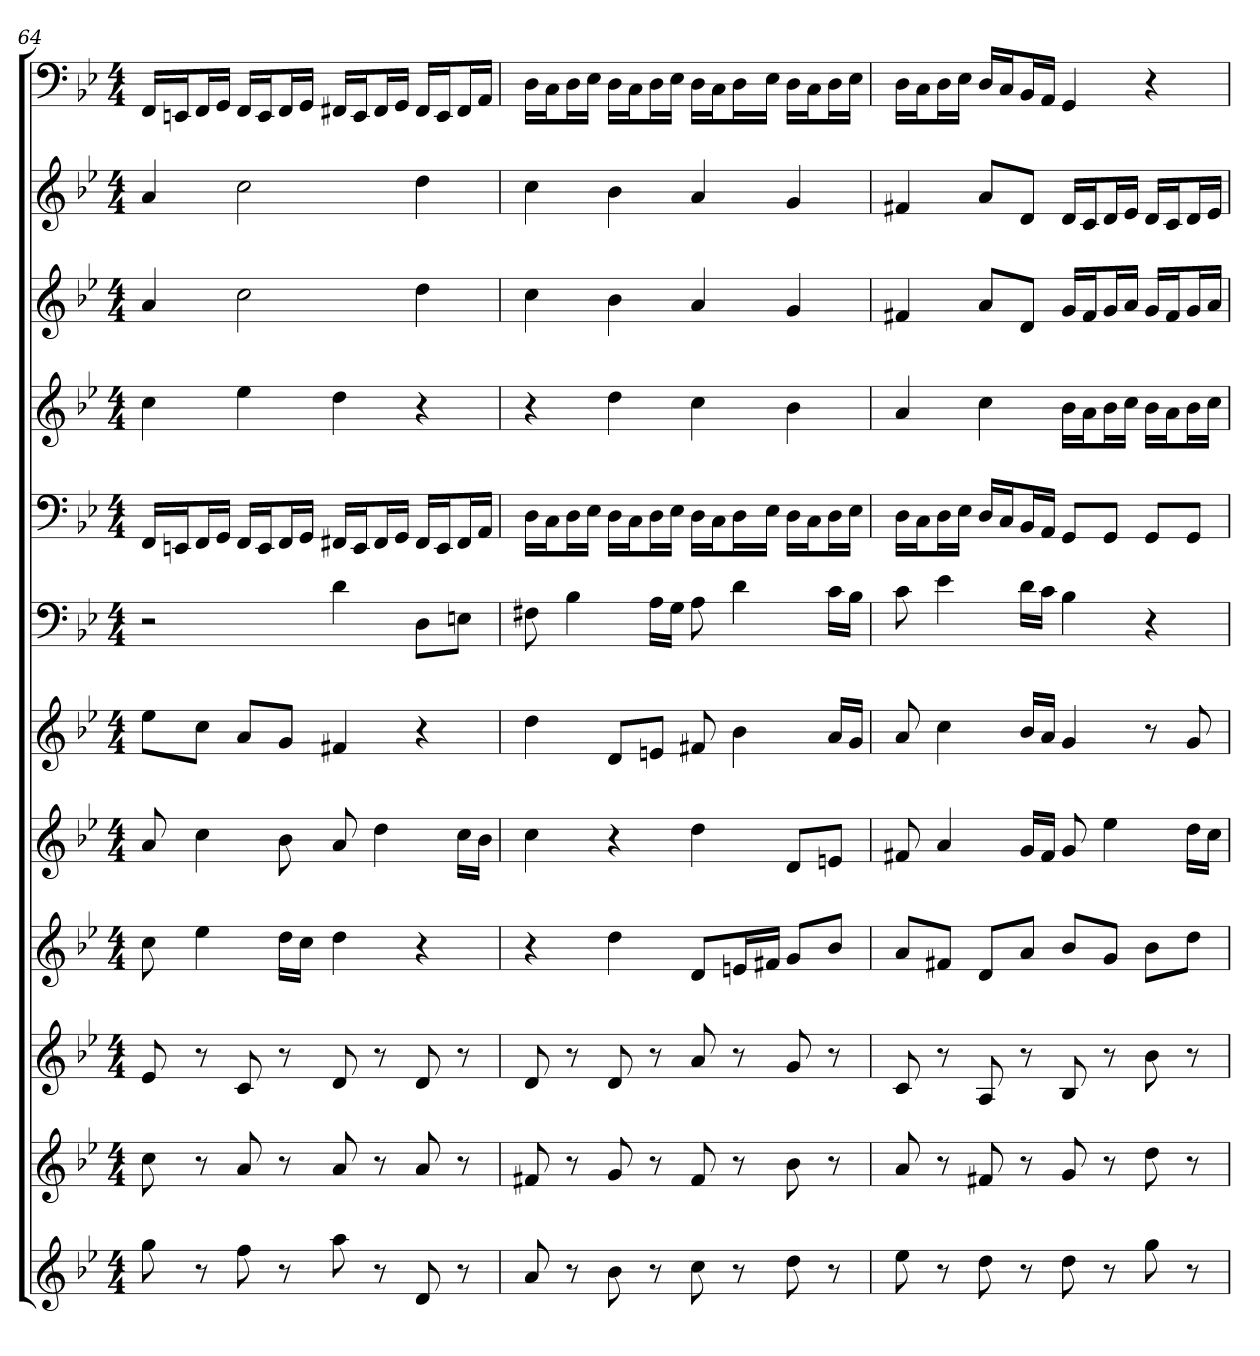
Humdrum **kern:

**kern	**kern	**kern	**kern	**kern	**kern	**kern	**kern	**kern	**kern	**kern	**kern
*part12	*part11	*part10	*part9	*part8	*part7	*part6	*part5	*part4	*part3	*part2	*part1
*staff12	*staff11	*staff10	*staff9	*staff8	*staff7	*staff6	*staff5	*staff4	*staff3	*staff2	*staff1
*k[b-e-]	*k[b-e-]	*k[b-e-]	*k[b-e-]	*k[b-e-]	*k[b-e-]	*k[b-e-]	*k[b-e-]	*k[b-e-]	*k[b-e-]	*k[b-e-]	*k[b-e-]
*g:	*g:	*g:	*g:	*g:	*g:	*g:	*g:	*g:	*g:	*g:	*g:
*M4/4	*M4/4	*M4/4	*M4/4	*M4/4	*M4/4	*M4/4	*M4/4	*M4/4	*M4/4	*M4/4	*M4/4
=64	=64	=64	=64	=64	=64	=64	=64	=64	=64	=64	=64
8gg	8cc	8e-	8cc	8a	8ee-L	2r	16FFLL	4cc	4a	4a	16FFLL
.	.	.	.	.	.	.	16EEnJ	.	.	.	16EEnJ
8r	8r	8r	4ee-	4cc	8ccJ	.	16FFL	.	.	.	16FFL
.	.	.	.	.	.	.	16GGJJ	.	.	.	16GGJJ
8ff	8a	8c	.	.	8aL	.	16FFLL	4ee-	2cc	2cc	16FFLL
.	.	.	.	.	.	.	16EEJ	.	.	.	16EEJ
8r	8r	8r	16ddLL	8b-	8gJ	.	16FFL	.	.	.	16FFL
.	.	.	16ccJJ	.	.	.	16GGJJ	.	.	.	16GGJJ
8aa	8a	8d	4dd	8a	4f#X	4d	16FF#XLL	4dd	.	.	16FF#XLL
.	.	.	.	.	.	.	16EEJ	.	.	.	16EEJ
8r	8r	8r	.	4dd	.	.	16FF#L	.	.	.	16FF#L
.	.	.	.	.	.	.	16GGJJ	.	.	.	16GGJJ
8d	8a	8d	4r	.	4r	8DL	16FF#LL	4r	4dd	4dd	16FF#LL
.	.	.	.	.	.	.	16EEJ	.	.	.	16EEJ
8r	8r	8r	.	16ccLL	.	8EnJ	16FF#L	.	.	.	16FF#L
.	.	.	.	16b-JJ	.	.	16AAJJ	.	.	.	16AAJJ
=65	=65	=65	=65	=65	=65	=65	=65	=65	=65	=65	=65
8a	8f#X	8d	4r	4cc	4dd	8F#X	16DLL	4r	4cc	4cc	16DLL
.	.	.	.	.	.	.	16CJ	.	.	.	16CJ
8r	8r	8r	.	.	.	4B-	16DL	.	.	.	16DL
.	.	.	.	.	.	.	16E-JJ	.	.	.	16E-JJ
8b-	8g	8d	4dd	4r	8dL	.	16DLL	4dd	4b-	4b-	16DLL
.	.	.	.	.	.	.	16CJ	.	.	.	16CJ
8r	8r	8r	.	.	8enJ	16ALL	16DL	.	.	.	16DL
.	.	.	.	.	.	16GJJ	16E-JJ	.	.	.	16E-JJ
8cc	8f#	8a	8dL	4dd	8f#X	8A	16DLL	4cc	4a	4a	16DLL
.	.	.	.	.	.	.	16CJ	.	.	.	16CJ
8r	8r	8r	16enL	.	4b-	4d	16DL	.	.	.	16DL
.	.	.	16f#XJJ	.	.	.	16E-JJ	.	.	.	16E-JJ
8dd	8b-	8g	8gL	8dL	.	.	16DLL	4b-	4g	4g	16DLL
.	.	.	.	.	.	.	16CJ	.	.	.	16CJ
8r	8r	8r	8b-J	8enJ	16aLL	16cLL	16DL	.	.	.	16DL
.	.	.	.	.	16gJJ	16B-JJ	16E-JJ	.	.	.	16E-JJ
=66	=66	=66	=66	=66	=66	=66	=66	=66	=66	=66	=66
8ee-	8a	8c	8aL	8f#X	8a	8c	16DLL	4a	4f#X	4f#X	16DLL
.	.	.	.	.	.	.	16CJ	.	.	.	16CJ
8r	8r	8r	8f#XJ	4a	4cc	4e-	16DL	.	.	.	16DL
.	.	.	.	.	.	.	16E-JJ	.	.	.	16E-JJ
8dd	8f#X	8A	8dL	.	.	.	16DLL	4cc	8aL	8aL	16DLL
.	.	.	.	.	.	.	16CJ	.	.	.	16CJ
8r	8r	8r	8aJ	16gLL	16b-LL	16dLL	16BB-L	.	8dJ	8dJ	16BB-L
.	.	.	.	16f#JJ	16aJJ	16cJJ	16AAJJ	.	.	.	16AAJJ
8dd	8g	8B-	8b-L	8g	4g	4B-	8GGL	16b-LL	16gLL	16dLL	4GG
.	.	.	.	.	.	.	.	16aJ	16f#J	16cJ	.
8r	8r	8r	8gJ	4ee-	.	.	8GGJ	16b-L	16gL	16dL	.
.	.	.	.	.	.	.	.	16ccJJ	16aJJ	16e-JJ	.
8gg	8dd	8b-	8b-L	.	8r	4r	8GGL	16b-LL	16gLL	16dLL	4r
.	.	.	.	.	.	.	.	16aJ	16f#J	16cJ	.
8r	8r	8r	8ddJ	16ddLL	8g	.	8GGJ	16b-L	16gL	16dL	.
.	.	.	.	16ccJJ	.	.	.	16ccJJ	16aJJ	16e-JJ	.
=	=	=	=	=	=	=	=	=	=	=	=
*-	*-	*-	*-	*-	*-	*-	*-	*-	*-	*-	*-
